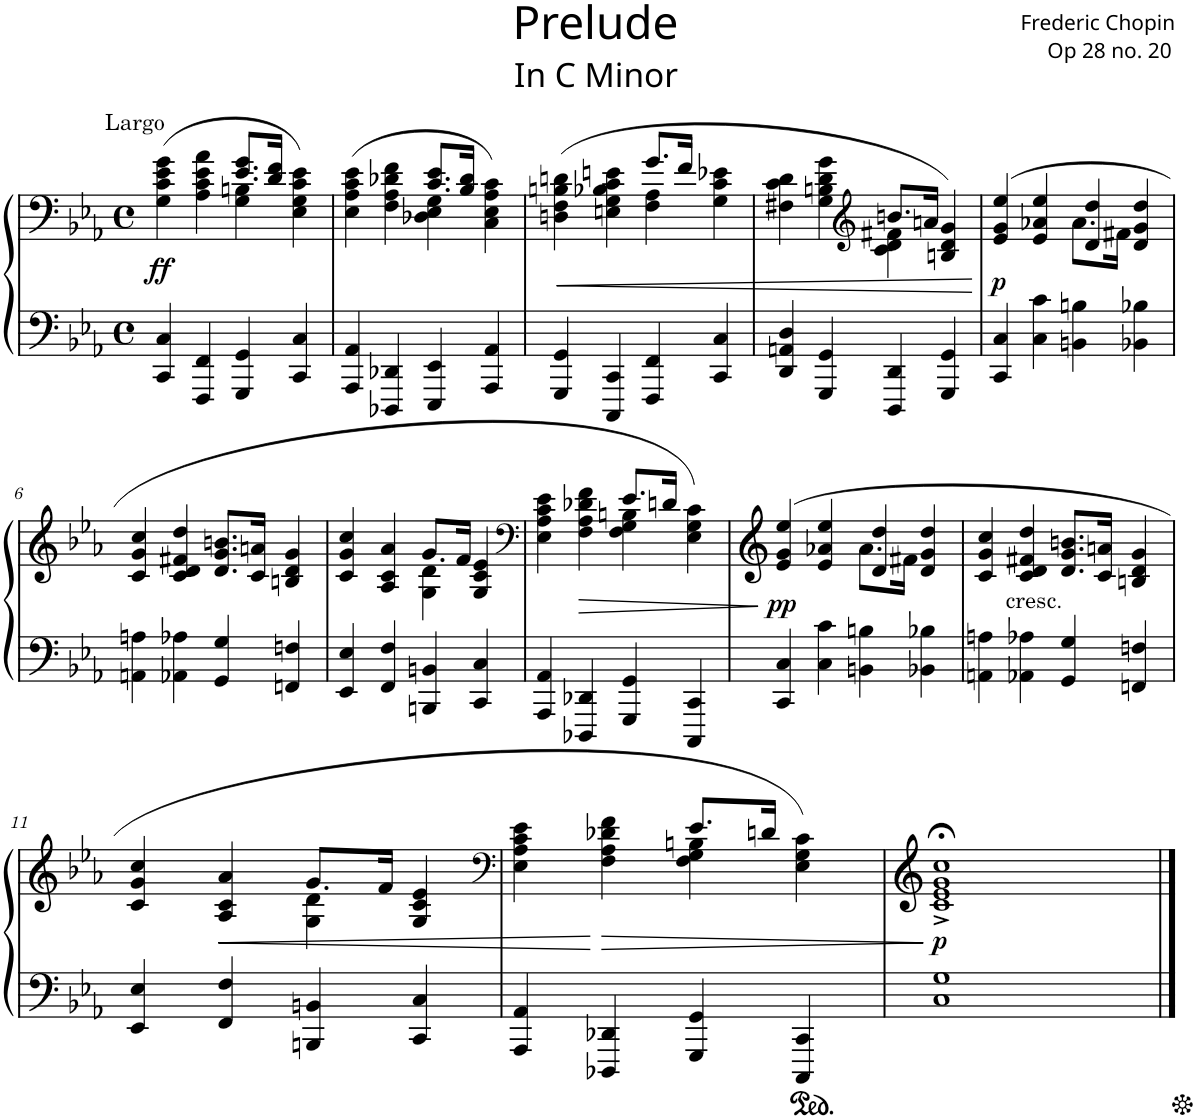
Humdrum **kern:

**kern	**kern	**dynam
*part1	*part1	*part1
*staff2	*staff1	*staff1/2
*I"Piano	*	*
*I'Pno.	*	*
*clefF4	*clefF4	*
*k[b-e-a-]	*k[b-e-a-]	*
*M4/4	*M4/4	*
*met(c)	*met(c)	*
=1	=1	=1
*	*^	*
!	!	!	!LO:DY:b
4CC/ 4C/	(4G\ 4c\ 4e-\ 4g\	2ryy	ff
!	!LO:TX:a:t=Largo	!	!
4FFF/ 4FF/	4A-\ 4c\ 4e-\ 4a-\	.	.
4GGG/ 4GG/	4G\ 4Bn\	8.e-/ 8.g/L	.
.	.	16d/ 16f/Jk	.
4CC/ 4C/	4E-\ 4G\ 4c\ 4e-\)	4ryy	.
=2	=2	=2	=2
4AAA-/ 4AA-/	(4E-\ 4A-\ 4c\ 4e-\	2ryy	.
4DDD-X/ 4DD-X/	4F\ 4A-\ 4d-X\ 4f\	.	.
4EEE-/ 4EE-/	4D-X\ 4E-\ 4G\	8.c/ 8.e-/L	.
.	.	16B-/ 16d-/Jk	.
4AAA-/ 4AA-/	4C\ 4E-\ 4A-\ 4c\)	4ryy	.
=3	=3	=3	=3
!	!	!	!LO:HP:b
4GGG/ 4GG/	(4Dn\ 4F\ 4Bn\ 4dn\	2ryy	<
4CCC/ 4CC/	4En\ 4G\ 4B-X\ 4c\ 4en\	.	.
4FFF/ 4FF/	4F\ 4A-\	8.g/L	.
.	.	16f/Jk	.
4CC/ 4C/	4G\ 4c\ 4e-X\	4ryy	.
=4	=4	=4	=4
4DD/ 4AAn/ 4D/	4F#X\ 4c\ 4d\	2ryy	.
4GGG/ 4GG/	4G\ 4Bn\ 4d\ 4g\	.	.
*	*clefG2	*	*
4DDD/ 4DD/	8.bn/L	4c\ 4d\ 4f#X\	.
.	16an/Jk	.	.
4GGG/ 4GG/	4Bn/ 4d/ 4g/)	4ryy	.
*	*v	*v	*
.	.	[
=5	=5	=5
*	*^	*
!	!	!	!LO:DY:a=2
4CC/ 4C/	(4e-/ 4g/ 4ee-/	2ryy	p
4C\ 4c\	4e-/ 4a-X/ 4ee-/	.	.
4BBn\ 4Bn\	4d/ 4dd/	8.a-\L	.
.	.	16f#X\Jk	.
4BB-X\ 4B-X\	4d/ 4g/ 4dd/	4ryy	.
*	*v	*v	*
!!LO:LB:g=z
=6	=6	=6
4AAn\ 4An\	4c/ 4g/ 4cc/	.
4AA-X\ 4A-X\	4c/ 4d/ 4f#X/ 4dd/	.
4GG/ 4G/	8.d/ 8.g/ 8.bn/L	.
.	16c/ 16an/Jk	.
4FFn/ 4Fn/	4Bn/ 4d/ 4g/	.
=7	=7	=7
*	*^	*
4EE-/ 4E-/	4c/ 4g/ 4cc/	2ryy	.
4FF/ 4F/	4A-/ 4c/ 4a-/	.	.
4BBBn/ 4BBn/	4G\ 4d\	8.g/L	.
.	.	16f/Jk	.
4CC/ 4C/	4G/ 4c/ 4e-/	4ryy	.
=8	=8	=8	=8
*	*clefF4	*	*
4AAA-/ 4AA-/	4E-\ 4A-\ 4c\ 4e-\	2ryy	.
!	!	!	!LO:HP:b
4DDD-X/ 4DD-X/	4F\ 4A-\ 4d-X\ 4f\	.	>
4GGG/ 4GG/	4F\ 4G\ 4Bn\	8.e-/L	.
.	.	16dn/Jk	.
4CCC/ 4CC/	4E-\ 4G\ 4c\)	4ryy	.
*	*v	*v	*
.	.	]
=9	=9	=9
*	*^	*
!	!	!	!LO:DY:b
4CC/ 4C/	(4e-/ 4g/ 4ee-/	2ryy	pp
4C\ 4c\	4e-/ 4a-X/ 4ee-/	.	.
4BBn\ 4Bn\	4d/ 4dd/	8.a-\L	.
.	.	16f#X\Jk	.
4BB-X\ 4B-X\	4d/ 4g/ 4dd/	4ryy	.
*	*v	*v	*
=10	=10	=10
4AAn\ 4An\	4c/ 4g/ 4cc/	.
!	!LO:TX:b:t=cresc.	!
4AA-X\ 4A-X\	4c/ 4d/ 4f#X/ 4dd/	.
4GG/ 4G/	8.d/ 8.g/ 8.bn/L	.
.	16c/ 16an/Jk	.
4FFn/ 4Fn/	4Bn/ 4d/ 4g/	.
!!LO:LB:g=z
=11	=11	=11
*	*^	*
4EE-/ 4E-/	4c/ 4g/ 4cc/	2ryy	.
!	!	!	!LO:HP:b
4FF/ 4F/	4A-/ 4c/ 4a-/	.	<
4BBBn/ 4BBn/	4G\ 4d\	8.g/L	.
.	.	16f/Jk	.
4CC/ 4C/	4G/ 4c/ 4e-/	4ryy	.
=12	=12	=12	=12
*	*clefF4	*	*
4AAA-/ 4AA-/	4E-\ 4A-\ 4c\ 4e-\	2ryy	.
!	!	!	!LO:HP:n=1:b
4DDD-X/ 4DD-X/	4F\ 4A-\ 4d-X\ 4f\	.	[ >
4GGG/ 4GG/	4F\ 4G\ 4Bn\	8.e-/L	.
.	.	16dn/Jk	.
4CCC/ 4CC/	4E-\ 4G\ 4c\)	4ryy	.
*	*v	*v	*
.	.	]
=13	=13	=13
!	!	!LO:DY:b
1C 1G	1c;<^ 1e-;<^ 1g;<^ 1cc;<^	p
==	==	==
*-	*-	*-
